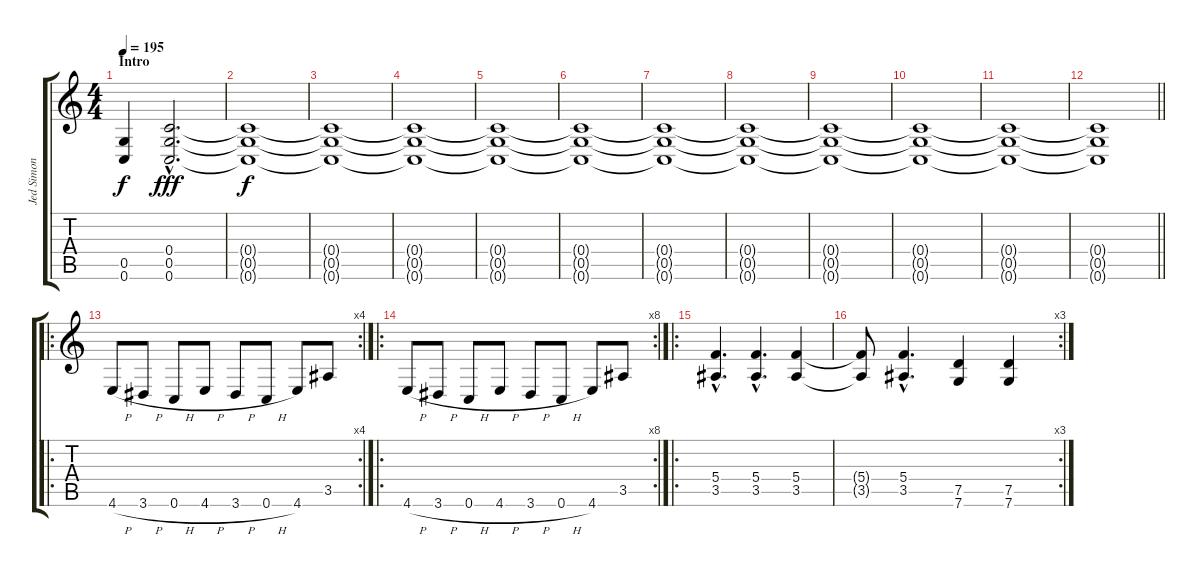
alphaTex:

\track ("Jed Simon" "Jed Simon") {instrument overdrivenguitar}
\staff {score tabs}
\tuning (E4 C4 G3 C3 G2 C2) {hide}
\ts (4 4)
\section ("" "Intro")
\tempo 195
\clef g2
\ks c
(0.5 0.6).4{dy f instrument overdrivenguitar} (0.4{hac} 0.5{hac} 0.6{hac}).2{d dy fff} |
(0.4{t} 0.5{t} 0.6{t}).1{dy f} |
(0.4{t} 0.5{t} 0.6{t}).1 |
(0.4{t} 0.5{t} 0.6{t}).1 |
(0.4{t} 0.5{t} 0.6{t}).1 |
(0.4{t} 0.5{t} 0.6{t}).1 |
(0.4{t} 0.5{t} 0.6{t}).1 |
(0.4{t} 0.5{t} 0.6{t}).1 |
(0.4{t} 0.5{t} 0.6{t}).1 |
(0.4{t} 0.5{t} 0.6{t}).1 |
(0.4{t} 0.5{t} 0.6{t}).1 |
\barLineRight lightlight
(0.4{t} 0.5{t} 0.6{t}).1 |
\ro
\rc 4
4.6{h}.8 3.6{h}.8 0.6{h}.8 4.6{h}.8 3.6{h}.8 0.6{h}.8 4.6.8 3.5.8 |
\ro
\rc 8
4.6{h}.8 3.6{h}.8 0.6{h}.8 4.6{h}.8 3.6{h}.8 0.6{h}.8 4.6.8 3.5.8 |
\ro
(5.4{hac} 3.5{hac}).4{d} (5.4{hac} 3.5{hac}).4{d} (5.4 3.5).4 |
\rc 3
(5.4{t} 3.5{t}).8 (5.4{hac} 3.5{hac}).4{d} (7.5 7.6).4 (7.5 7.6).4
